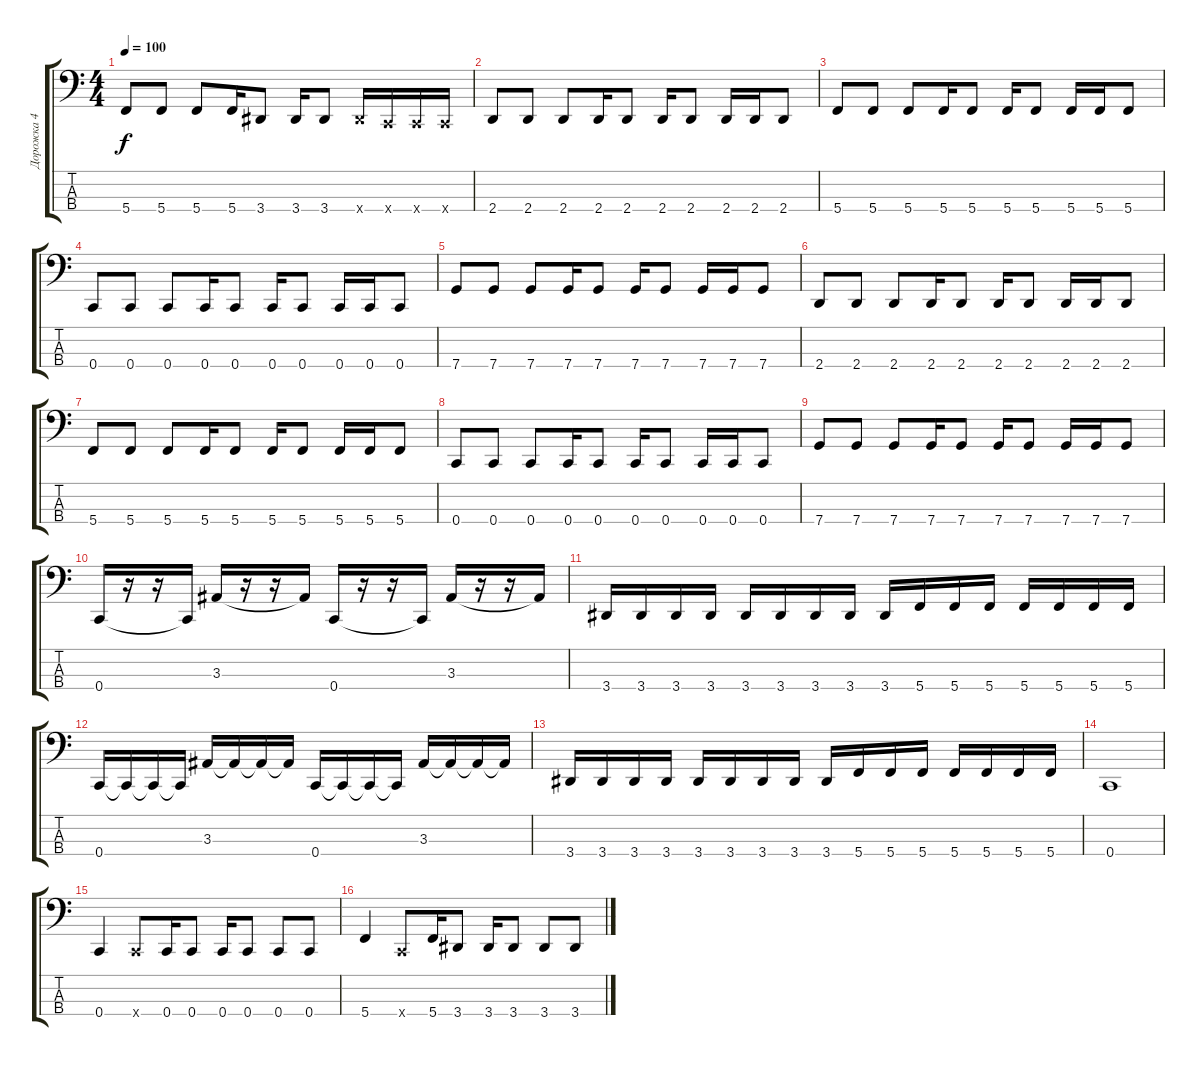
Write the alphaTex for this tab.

\track ("Дорожка 4" "Дорожка 4") {instrument slapbass2}
\staff {score tabs}
\tuning (G2 D2 G1 C1) {hide}
\ts (4 4)
\tempo 100
\clef f4
\ks c
5.4.8{dy f} 5.4.8 5.4.8 5.4.16 3.4.8 3.4.16 3.4.8 3.4{x}.16 0.4{x}.16 0.4{x}.16 0.4{x}.16 |
2.4.8 2.4.8 2.4.8 2.4.16 2.4.8 2.4.16 2.4.8 2.4.16 2.4.16 2.4.8 |
5.4.8 5.4.8 5.4.8 5.4.16 5.4.8 5.4.16 5.4.8 5.4.16 5.4.16 5.4.8 |
0.4.8 0.4.8 0.4.8 0.4.16 0.4.8 0.4.16 0.4.8 0.4.16 0.4.16 0.4.8 |
7.4.8 7.4.8 7.4.8 7.4.16 7.4.8 7.4.16 7.4.8 7.4.16 7.4.16 7.4.8 |
2.4.8 2.4.8 2.4.8 2.4.16 2.4.8 2.4.16 2.4.8 2.4.16 2.4.16 2.4.8 |
5.4.8 5.4.8 5.4.8 5.4.16 5.4.8 5.4.16 5.4.8 5.4.16 5.4.16 5.4.8 |
0.4.8 0.4.8 0.4.8 0.4.16 0.4.8 0.4.16 0.4.8 0.4.16 0.4.16 0.4.8 |
7.4.8 7.4.8 7.4.8 7.4.16 7.4.8 7.4.16 7.4.8 7.4.16 7.4.16 7.4.8 |
0.4.16{instrument electricbassfinger} r.16 r.16 0.4{t}.16 3.3.16 r.16 r.16 3.3{t}.16 0.4.16 r.16 r.16 0.4{t}.16 3.3.16 r.16 r.16 3.3{t}.16 |
3.4.16 3.4.16 3.4.16 3.4.16 3.4.16 3.4.16 3.4.16 3.4.16 3.4.16 5.4.16 5.4.16 5.4.16 5.4.16 5.4.16 5.4.16 5.4.16 |
0.4.16 0.4{t}.16 0.4{t}.16 0.4{t}.16 3.3.16 3.3{t}.16 3.3{t}.16 3.3{t}.16 0.4.16 0.4{t}.16 0.4{t}.16 0.4{t}.16 3.3.16 3.3{t}.16 3.3{t}.16 3.3{t}.16 |
3.4.16 3.4.16 3.4.16 3.4.16 3.4.16 3.4.16 3.4.16 3.4.16 3.4.16 5.4.16 5.4.16 5.4.16 5.4.16 5.4.16 5.4.16 5.4.16 |
0.4.1 |
0.4.4{instrument slapbass2} 0.4{x}.8 0.4.16 0.4.8 0.4.16 0.4.8 0.4.8 0.4.8 |
5.4.4 0.4{x}.8 5.4.16 3.4.8 3.4.16 3.4.8 3.4.8 3.4.8
